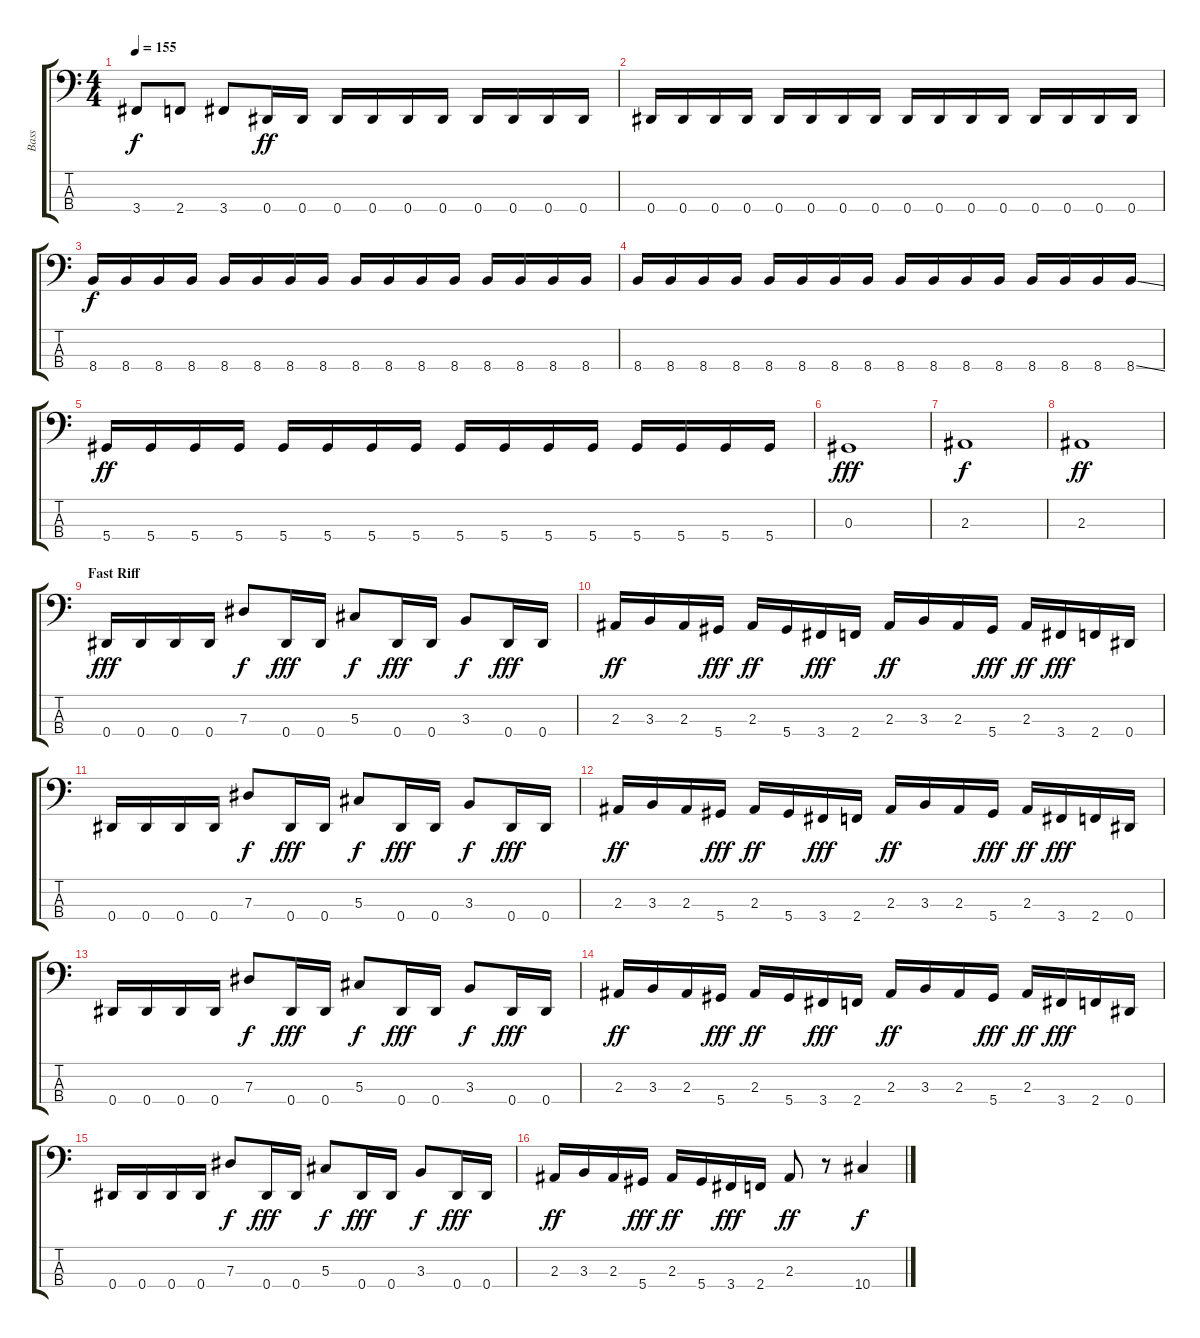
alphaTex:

\track ("Bass" "Bass") {instrument electricbasspick}
\staff {score tabs}
\tuning (Gb2 Db2 Ab1 Eb1) {hide}
\ts (4 4)
\tempo 155
\clef f4
\ks c
3.4.8{dy f} 2.4.8 3.4.8 0.4.16{dy ff} 0.4.16 0.4.16 0.4.16 0.4.16 0.4.16 0.4.16 0.4.16 0.4.16 0.4.16 |
0.4.16 0.4.16 0.4.16 0.4.16 0.4.16 0.4.16 0.4.16 0.4.16 0.4.16 0.4.16 0.4.16 0.4.16 0.4.16 0.4.16 0.4.16 0.4.16 |
8.4.16{dy f} 8.4.16 8.4.16 8.4.16 8.4.16 8.4.16 8.4.16 8.4.16 8.4.16 8.4.16 8.4.16 8.4.16 8.4.16 8.4.16 8.4.16 8.4.16 |
8.4.16 8.4.16 8.4.16 8.4.16 8.4.16 8.4.16 8.4.16 8.4.16 8.4.16 8.4.16 8.4.16 8.4.16 8.4.16 8.4.16 8.4.16 8.4{ss}.16 |
5.4.16{dy ff} 5.4.16 5.4.16 5.4.16 5.4.16 5.4.16 5.4.16 5.4.16 5.4.16 5.4.16 5.4.16 5.4.16 5.4.16 5.4.16 5.4.16 5.4.16 |
0.3.1{dy fff} |
2.3.1{dy f} |
2.3.1{dy ff} |
\section ("" "Fast Riff")
0.4.16{dy fff} 0.4.16 0.4.16 0.4.16 7.3.8{dy f} 0.4.16{dy fff} 0.4.16 5.3.8{dy f} 0.4.16{dy fff} 0.4.16 3.3.8{dy f} 0.4.16{dy fff} 0.4.16 |
2.3.16{dy ff} 3.3.16 2.3.16 5.4.16{dy fff} 2.3.16{dy ff} 5.4.16 3.4.16{dy fff} 2.4.16 2.3.16{dy ff} 3.3.16 2.3.16 5.4.16{dy fff} 2.3.16{dy ff} 3.4.16{dy fff} 2.4.16 0.4.16 |
0.4.16 0.4.16 0.4.16 0.4.16 7.3.8{dy f} 0.4.16{dy fff} 0.4.16 5.3.8{dy f} 0.4.16{dy fff} 0.4.16 3.3.8{dy f} 0.4.16{dy fff} 0.4.16 |
2.3.16{dy ff} 3.3.16 2.3.16 5.4.16{dy fff} 2.3.16{dy ff} 5.4.16 3.4.16{dy fff} 2.4.16 2.3.16{dy ff} 3.3.16 2.3.16 5.4.16{dy fff} 2.3.16{dy ff} 3.4.16{dy fff} 2.4.16 0.4.16 |
0.4.16 0.4.16 0.4.16 0.4.16 7.3.8{dy f} 0.4.16{dy fff} 0.4.16 5.3.8{dy f} 0.4.16{dy fff} 0.4.16 3.3.8{dy f} 0.4.16{dy fff} 0.4.16 |
2.3.16{dy ff} 3.3.16 2.3.16 5.4.16{dy fff} 2.3.16{dy ff} 5.4.16 3.4.16{dy fff} 2.4.16 2.3.16{dy ff} 3.3.16 2.3.16 5.4.16{dy fff} 2.3.16{dy ff} 3.4.16{dy fff} 2.4.16 0.4.16 |
0.4.16 0.4.16 0.4.16 0.4.16 7.3.8{dy f} 0.4.16{dy fff} 0.4.16 5.3.8{dy f} 0.4.16{dy fff} 0.4.16 3.3.8{dy f} 0.4.16{dy fff} 0.4.16 |
2.3.16{dy ff} 3.3.16 2.3.16 5.4.16{dy fff} 2.3.16{dy ff} 5.4.16 3.4.16{dy fff} 2.4.16 2.3.8{dy ff} r.8 10.4{ss}.4{dy f}
